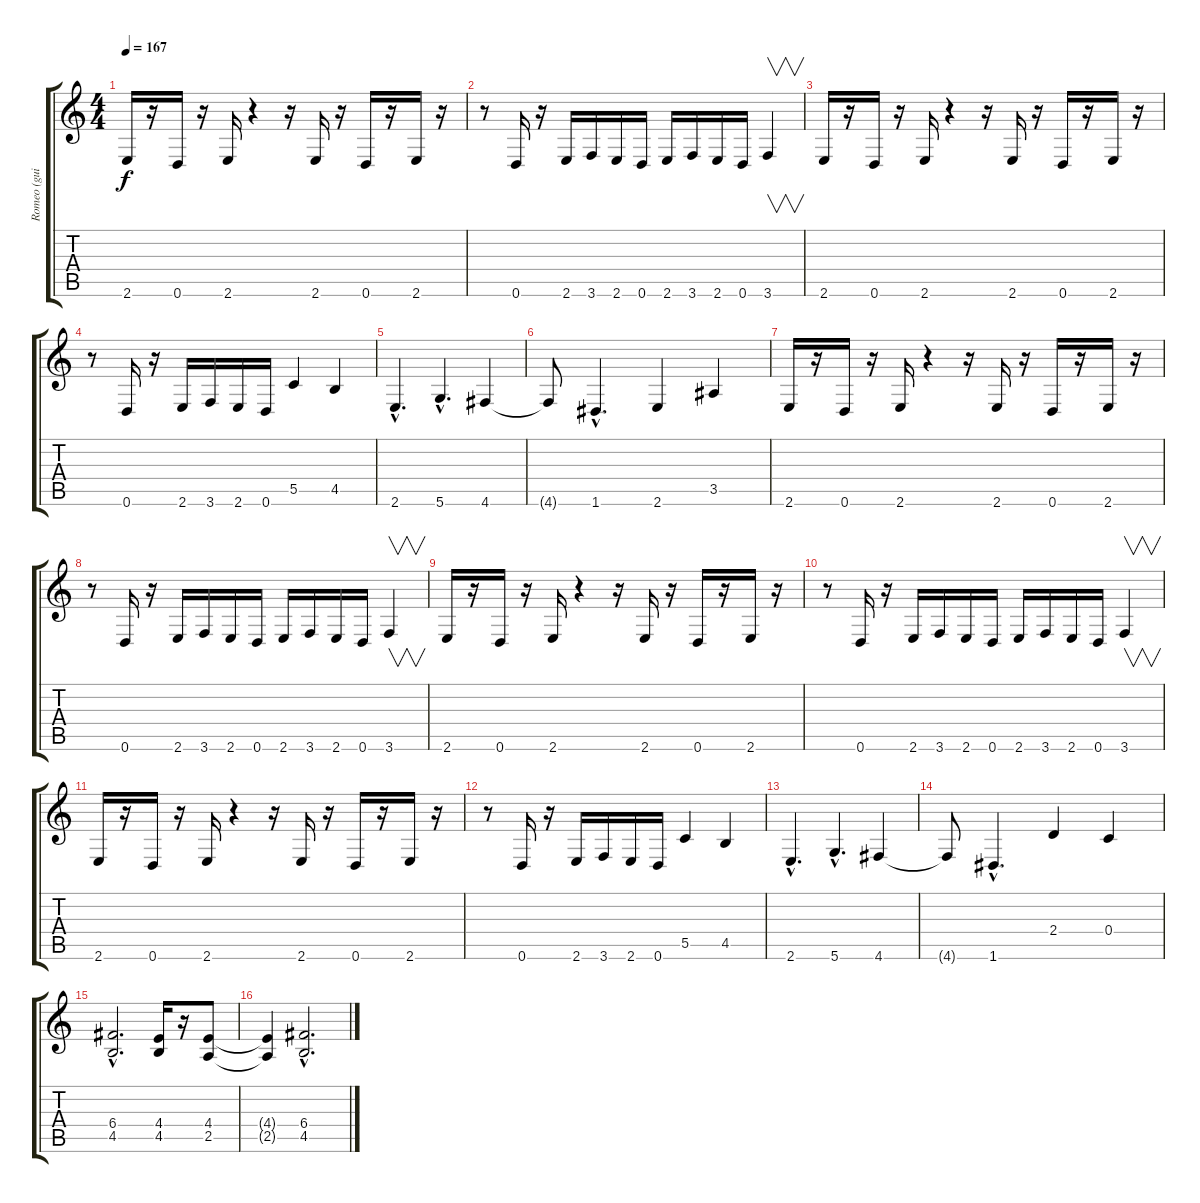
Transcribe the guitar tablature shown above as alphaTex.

\track ("Romeo (guitar I)" "Romeo (gui") {instrument distortionguitar}
\staff {score tabs}
\tuning (D4 A3 F3 C3 G2 D2) {hide}
\ts (4 4)
\tempo 167
\clef g2
\ks c
2.6.16{dy f} r.16 0.6.16 r.16 2.6.16 r.4 r.16 2.6.16 r.16 0.6.16 r.16 2.6.16 r.16 |
r.8 0.6.16 r.16 2.6.16 3.6.16 2.6.16 0.6.16 2.6.16 3.6.16 2.6.16 0.6.16 3.6.4{v} |
2.6.16 r.16 0.6.16 r.16 2.6.16 r.4 r.16 2.6.16 r.16 0.6.16 r.16 2.6.16 r.16 |
r.8 0.6.16 r.16 2.6.16 3.6.16 2.6.16 0.6.16 5.5.4 4.5.4 |
2.6{hac}.4{d} 5.6{hac}.4{d} 4.6.4 |
4.6{t}.8 1.6{hac}.4{d} 2.6.4 3.5.4 |
2.6.16 r.16 0.6.16 r.16 2.6.16 r.4 r.16 2.6.16 r.16 0.6.16 r.16 2.6.16 r.16 |
r.8 0.6.16 r.16 2.6.16 3.6.16 2.6.16 0.6.16 2.6.16 3.6.16 2.6.16 0.6.16 3.6.4{v} |
2.6.16 r.16 0.6.16 r.16 2.6.16 r.4 r.16 2.6.16 r.16 0.6.16 r.16 2.6.16 r.16 |
r.8 0.6.16 r.16 2.6.16 3.6.16 2.6.16 0.6.16 2.6.16 3.6.16 2.6.16 0.6.16 3.6.4{v} |
2.6.16 r.16 0.6.16 r.16 2.6.16 r.4 r.16 2.6.16 r.16 0.6.16 r.16 2.6.16 r.16 |
r.8 0.6.16 r.16 2.6.16 3.6.16 2.6.16 0.6.16 5.5.4 4.5.4 |
2.6{hac}.4{d} 5.6{hac}.4{d} 4.6.4 |
4.6{t}.8 1.6{hac}.4{d} 2.4.4 0.4.4 |
(6.4{hac} 4.5{hac}).2{d} (4.4 4.5).16 r.16 (4.4 2.5).8 |
(4.4{t} 2.5{t}).4 (6.4{hac} 4.5{hac}).2{d}
